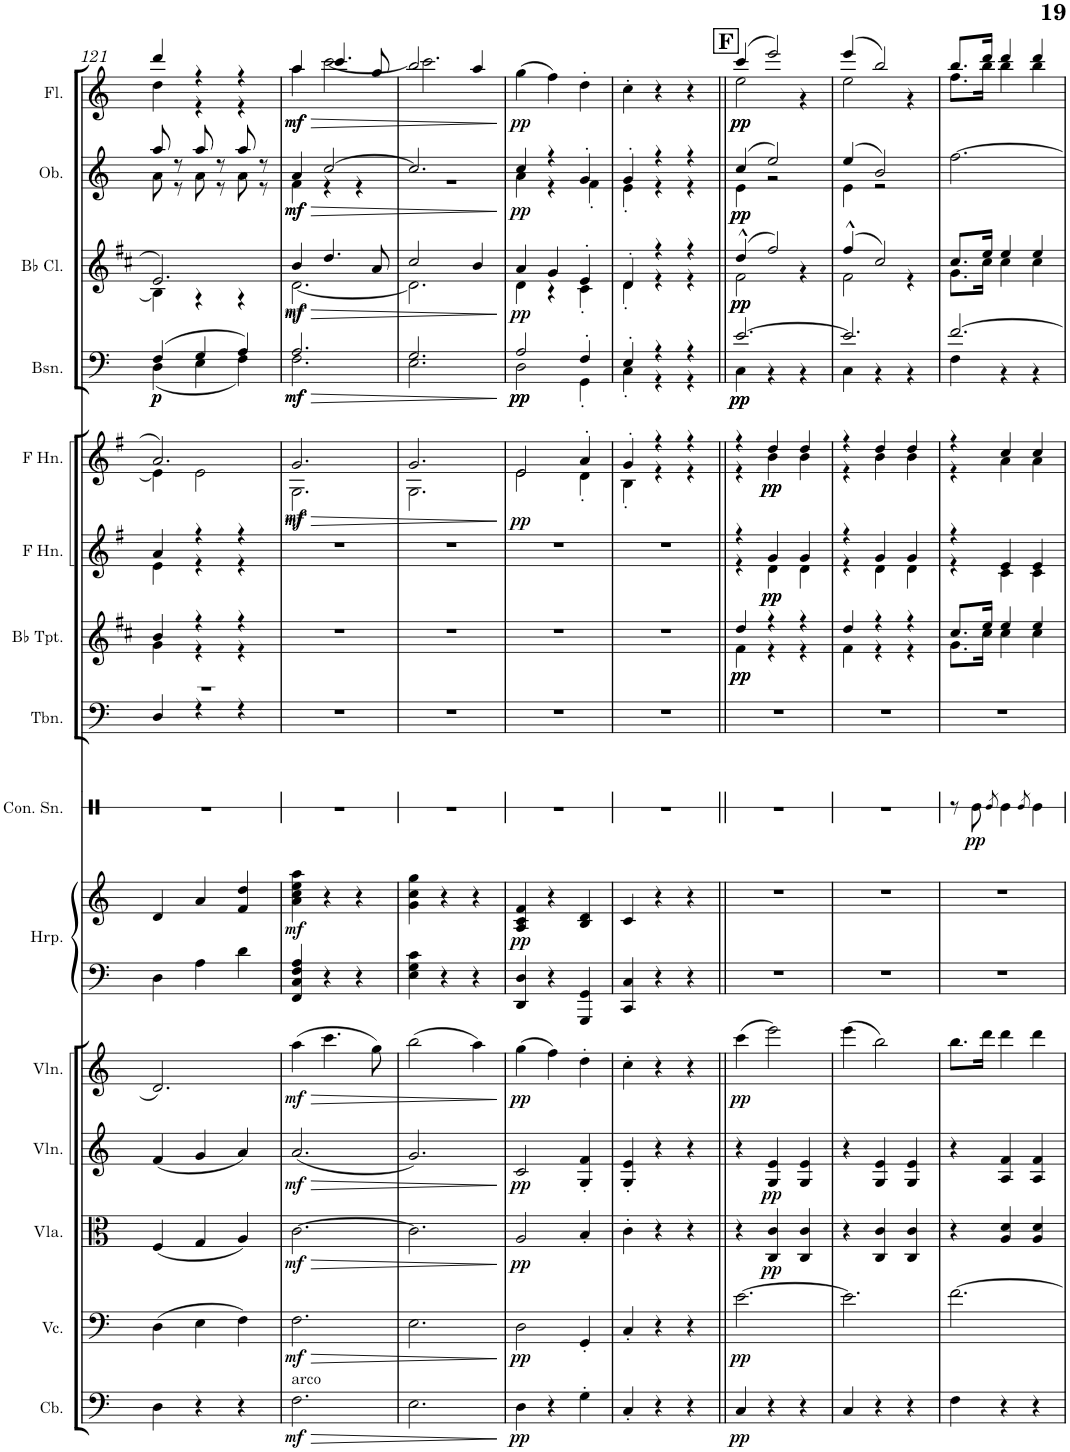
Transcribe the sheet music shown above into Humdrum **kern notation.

**kern	**dynam	**kern	**dynam	**kern	**dynam	**kern	**dynam	**kern	**dynam	**kern	**kern	**dynam	**kern	**kern	**dynam	**kern	**dynam	**kern	**dynam	**kern	**dynam	**kern	**dynam	**kern	**dynam	**kern	**dynam
*part14	*part14	*part13	*part13	*part12	*part12	*part11	*part11	*part10	*part10	*part9	*part9	*part9	*part8	*part7	*part7	*part6	*part6	*part5	*part5	*part4	*part4	*part3	*part3	*part2	*part2	*part1	*part1
*staff15	*staff15	*staff14	*staff14	*staff13	*staff13	*staff12	*staff12	*staff11	*staff11	*staff10	*staff9	*staff9/10	*staff8	*staff7	*staff7	*staff6	*staff6	*staff5	*staff5	*staff4	*staff4	*staff3	*staff3	*staff2	*staff2	*staff1	*staff1
*I"Contrabass	*	*I"Violoncello	*	*I"Viola	*	*I"Violin	*	*I"Violin	*	*I"Harp	*	*	*I"Trombone	*I"Bb Trumpet	*	*I"Horn in F	*	*I"Horn in F	*	*I"Bassoon	*	*I"Bb Clarinet	*	*I"Oboe	*	*I"Flute	*
*I'Cb.	*	*I'Vc.	*	*I'Vla.	*	*I'Vln.	*	*I'Vln.	*	*I'Hrp.	*	*	*I'Tbn.	*I'Bb Tpt.	*	*	*	*	*	*I'Bsn.	*	*I'Bb Cl.	*	*I'Ob.	*	*I'Fl.	*
!!LO:PB:g=z
*clefF4	*	*clefF4	*	*clefC3	*	*clefG2	*	*clefG2	*	*clefF4	*clefG2	*	*clefF4	*clefG2	*	*clefG2	*	*clefG2	*	*clefF4	*	*clefG2	*	*clefG2	*	*clefG2	*
*Trd7c12	*	*	*	*	*	*	*	*	*	*	*	*	*	*Trd1c2	*	*Trd4c7	*	*Trd4c7	*	*	*	*Trd1c2	*	*	*	*	*
*k[]	*	*k[]	*	*k[]	*	*k[]	*	*k[]	*	*k[]	*k[]	*	*k[]	*k[f#c#]	*	*k[f#]	*	*k[f#]	*	*k[]	*	*k[f#c#]	*	*k[]	*	*k[]	*
*M3/4	*	*M3/4	*	*M3/4	*	*M3/4	*	*M3/4	*	*M3/4	*M3/4	*	*M3/4	*M3/4	*	*M3/4	*	*M3/4	*	*M3/4	*	*M3/4	*	*M3/4	*	*M3/4	*
=121	=121	=121	=121	=121	=121	=121	=121	=121	=121	=121	=121	=121	=121	=121	=121	=121	=121	=121	=121	=121	=121	=121	=121	=121	=121	=121	=121
*	*	*	*	*	*	*	*	*	*	*	*	*	*^	*^	*	*^	*	*^	*	*^	*	*^	*	*^	*	*^	*
!	!	!	!	!	!	!	!	!	!	!	!	!	!	!	!	!	!	!	!	!	!	!	!	!	!	!LO:DY:b	!	!	!	!	!	!	!	!	!
!	!	!	!	!	!	!	!	!	!	!	!	!	!	!	!	!	!	!	!	!	!	!	!	!	!	!LO:DY:n=1:b	!	!	!	!	!	!	!	!	!
4D\	.	(4D\	.	(4F/	.	(4f/	.	2.d/	.	4D\	4d/	.	2.r	4D/	4b/	4g\	.	4a/	4e\	.	2.a/	4e\]	.	(4F/	(4D\	p p	2.e/	4B\]	.	8aa/	8a\	.	4ddd/	4dd\	.
.	.	.	.	.	.	.	.	.	.	.	.	.	.	.	.	.	.	.	.	.	.	.	.	.	.	.	.	.	.	8r	8r	.	.	.	.
4r	.	4E\	.	4G/	.	4g/	.	.	.	4A\	4a/	.	.	4r	4r	4r	.	4r	4r	.	.	2e\	.	4G/	4E\	.	.	4r	.	8aa/	8a\	.	4r	4r	.
.	.	.	.	.	.	.	.	.	.	.	.	.	.	.	.	.	.	.	.	.	.	.	.	.	.	.	.	.	.	8r	8r	.	.	.	.
4r	.	4F\)	.	4A/)	.	4a/)	.	.	.	4d\	4f/ 4dd/	.	.	4r	4r	4r	.	4r	4r	.	.	.	.	4A/)	4F\)	.	.	4r	.	8aa/	8a\	.	4r	4r	.
.	.	.	.	.	.	.	.	.	.	.	.	.	.	.	.	.	.	.	.	.	.	.	.	.	.	.	.	.	.	8r	8r	.	.	.	.
*	*	*	*	*	*	*	*	*	*	*	*	*	*v	*v	*	*	*	*v	*v	*	*	*	*	*	*	*	*	*	*	*	*	*	*	*	*
*	*	*	*	*	*	*	*	*	*	*	*	*	*	*v	*v	*	*	*	*	*	*	*	*	*	*	*	*	*	*	*	*	*	*
=122	=122	=122	=122	=122	=122	=122	=122	=122	=122	=122	=122	=122	=122	=122	=122	=122	=122	=122	=122	=122	=122	=122	=122	=122	=122	=122	=122	=122	=122	=122	=122	=122
!LO:TX:a:t=arco	!	!	!	!	!	!	!	!	!	!	!	!	!	!	!	!	!	!	!	!	!	!	!	!	!	!	!	!	!	!	!	!
!	!LO:HP:b	!	!LO:HP:b	!	!LO:HP:b	!	!LO:HP:b	!	!LO:HP:b	!	!	!	!	!	!	!	!	!	!	!LO:HP:b	!	!	!LO:HP:b	!	!	!LO:HP:b	!	!	!LO:HP:b	!	!	!LO:HP:b
!	!LO:DY:n=1:b	!	!LO:DY:n=1:b	!	!LO:DY:n=1:b	!	!LO:DY:n=1:b	!	!LO:DY:n=1:b	!	!	!LO:DY:b	!	!	!	!	!	!	!	!LO:DY:n=1:b	!	!	!	!	!	!	!	!	!	!	!	!
!	!	!	!	!	!	!	!	!	!	!	!	!	!	!	!	!	!	!	!	!LO:DY:n=2:b	!	!	!LO:DY:n=1:b	!	!	!	!	!	!	!	!	!
!	!	!	!	!	!	!	!	!	!	!	!	!	!	!	!	!	!	!	!	!	!	!	!LO:DY:n=2:b	!	!	!LO:DY:n=1:b	!	!	!	!	!	!
!	!	!	!	!	!	!	!	!	!	!	!	!	!	!	!	!	!	!	!	!	!	!	!	!	!	!LO:DY:n=2:b	!	!	!LO:DY:n=1:b	!	!	!
!	!	!	!	!	!	!	!	!	!	!	!	!	!	!	!	!	!	!	!	!	!	!	!	!	!	!	!	!	!LO:DY:n=2:b	!	!	!LO:DY:n=1:b
!	!	!	!	!	!	!	!	!	!	!	!	!	!	!	!	!	!	!	!	!	!	!	!	!	!	!	!	!	!	!	!	!LO:DY:n=2:b
2.F\	> mf	2.F\	> mf	[2.c\	> mf	(2.a/	> mf	(4aa\	> mf	4FF/ 4C/ 4F/ 4A/	4a\ 4cc\ 4ee\ 4aa\	mf	2.r	2.r	.	2.r	.	2.g/	2.G\	> mf mf	2.A/	2.F\	> mf mf	4b/	[2.d\	> mf mf	4a/	4f\	> mf mf	4aa/	4aa\	> mf mf
.	.	.	.	.	.	.	.	4.ccc\	.	4r	4r	.	.	.	.	.	.	.	.	.	.	.	.	4.dd/	.	.	[2cc/	4r	.	4.ccc/	[2ccc\	.
.	.	.	.	.	.	.	.	.	.	4r	4r	.	.	.	.	.	.	.	.	.	.	.	.	.	.	.	.	4r	.	.	.	.
.	.	.	.	.	.	.	.	8gg\)	.	.	.	.	.	.	.	.	.	.	.	.	.	.	.	8a/	.	.	.	.	.	8gg/	.	.
=123	=123	=123	=123	=123	=123	=123	=123	=123	=123	=123	=123	=123	=123	=123	=123	=123	=123	=123	=123	=123	=123	=123	=123	=123	=123	=123	=123	=123	=123	=123	=123	=123
2.E\	.	2.E\	.	2.c\]	.	2.g/)	.	(2bb\	.	4E\ 4G\ 4c\	4g\ 4cc\ 4gg\	.	2.r	2.r	.	2.r	.	2.g/	2.G\	.	2.G/	2.E\	.	2cc#/	2.d\]	.	2.cc/]	2.r	.	2bb/	2.ccc\]	.
.	.	.	.	.	.	.	.	.	.	4r	4r	.	.	.	.	.	.	.	.	.	.	.	.	.	.	.	.	.	.	.	.	.
.	.	.	.	.	.	.	.	4aa\)	.	4r	4r	.	.	.	.	.	.	.	.	.	.	.	.	4b/	.	.	.	.	.	4aa/	.	.
*	*	*	*	*	*	*	*	*	*	*	*	*	*	*	*	*	*	*v	*v	*	*	*	*	*v	*v	*	*v	*v	*	*v	*v	*
*	*	*	*	*	*	*	*	*	*	*	*	*	*	*	*	*	*	*	*	*v	*v	*	*	*	*	*	*	*
.	]	.	]	.	]	.	]	.	]	.	.	.	.	.	.	.	.	.	]	.	]	.	]	.	]	.	]
=124	=124	=124	=124	=124	=124	=124	=124	=124	=124	=124	=124	=124	=124	=124	=124	=124	=124	=124	=124	=124	=124	=124	=124	=124	=124	=124	=124
*	*	*	*	*	*	*	*	*	*	*	*	*	*	*	*	*	*	*^	*	*^	*	*^	*	*^	*	*	*
!	!LO:DY:b	!	!LO:DY:b	!	!LO:DY:b	!	!LO:DY:b	!	!LO:DY:b	!	!	!LO:DY:b	!	!	!	!	!	!	!	!LO:DY:b	!	!	!LO:DY:b	!	!	!	!	!	!	!	!
!	!	!	!	!	!	!	!	!	!	!	!	!	!	!	!	!	!	!	!	!	!	!	!LO:DY:n=1:b	!	!	!LO:DY:b	!	!	!LO:DY:b	!	!LO:DY:b
4D\	pp	2D\	pp	2A/	pp	2c/	pp	(4gg\	pp	4DD/ 4D/	4A/ 4c/ 4f/	pp	2.r	2.r	.	2.r	.	2e/	2e\	pp	2A/	2D\	pp pp	4a/	4d\	pp	4cc/	4a\	pp	(4gg\	pp
4r	.	.	.	.	.	.	.	4ff\)	.	4r	4r	.	.	.	.	.	.	.	.	.	.	.	.	4g/	4r	.	4r	4r	.	4ff\)	.
4G'\	.	4GG'/	.	4B'/	.	4G/' 4f/'	.	4dd'\	.	4GGG/ 4GG/	4B/ 4d/	.	.	.	.	.	.	4a'/	4d'\	.	4F'/	4GG'\	.	4e'/	4c#'\	.	4g'/	4f'\	.	4dd'\	.
=125	=125	=125	=125	=125	=125	=125	=125	=125	=125	=125	=125	=125	=125	=125	=125	=125	=125	=125	=125	=125	=125	=125	=125	=125	=125	=125	=125	=125	=125	=125	=125
4C'/	.	4C'/	.	4c'\	.	4G/' 4e/'	.	4cc'\	.	4CC/ 4C/	4c/	.	2.r	2.r	.	2.r	.	4g'/	4B'\	.	4E'/	4C'\	.	4d'/	4d'\	.	4g'/	4e'\	.	4cc'\	.
4r	.	4r	.	4r	.	4r	.	4r	.	4r	4r	.	.	.	.	.	.	4r	4r	.	4r	4r	.	4r	4r	.	4r	4r	.	4r	.
4r	.	4r	.	4r	.	4r	.	4r	.	4r	4r	.	.	.	.	.	.	4r	4r	.	4r	4r	.	4r	4r	.	4r	4r	.	4r	.
!!LO:REH:place=s1:a:B:cj:fs=14:t=F
=126||	=126||	=126||	=126||	=126||	=126||	=126||	=126||	=126||	=126||	=126||	=126||	=126||	=126||	=126||	=126||	=126||	=126||	=126||	=126||	=126||	=126||	=126||	=126||	=126||	=126||	=126||	=126||	=126||	=126||	=126||	=126||
*	*	*	*	*	*	*	*	*	*	*	*	*	*	*^	*	*^	*	*	*	*	*	*	*	*	*	*	*	*	*	*^	*
!	!LO:DY:b	!	!LO:DY:b	!	!	!	!	!	!LO:DY:b	!	!	!	!	!	!	!LO:DY:b	!	!	!	!	!	!	!	!	!	!	!	!	!	!	!	!	!	!
!	!	!	!	!	!	!	!	!	!	!	!	!	!	!	!	!LO:DY:n=1:b	!	!	!	!	!	!	!	!	!LO:DY:b	!	!	!	!	!	!	!	!	!
!	!	!	!	!	!	!	!	!	!	!	!	!	!	!	!	!	!	!	!	!	!	!	!	!	!LO:DY:n=1:b	!	!	!LO:DY:b	!	!	!	!	!	!
!	!	!	!	!	!	!	!	!	!	!	!	!	!	!	!	!	!	!	!	!	!	!	!	!	!	!	!	!LO:DY:n=1:b	!	!	!LO:DY:b	!	!	!
!	!	!	!	!	!	!	!	!	!	!	!	!	!	!	!	!	!	!	!	!	!	!	!	!	!	!	!	!	!	!	!LO:DY:n=1:b	!	!	!LO:DY:b
!	!	!	!	!	!	!	!	!	!	!	!	!	!	!	!	!	!	!	!	!	!	!	!	!	!	!	!	!	!	!	!	!	!	!LO:DY:n=1:b
4C/	pp	[2.e\	pp	4r	.	4r	.	(4ccc\	pp	2.r	2.r	.	2.r	4dd/	4f#\	pp pp	4r	4r	.	4r	4r	.	[2.e/	4C\	pp pp	(4dd^^/	2f#\	pp pp	(4cc/	4e\	pp pp	(4ccc/	2ee\	pp pp
!	!	!	!	!	!LO:DY:b	!	!LO:DY:b	!	!	!	!	!	!	!	!	!	!	!	!LO:DY:b	!	!	!	!	!	!	!	!	!	!	!	!	!	!	!
!	!	!	!	!	!	!	!	!	!	!	!	!	!	!	!	!	!	!	!LO:DY:n=1:b	!	!	!LO:DY:b	!	!	!	!	!	!	!	!	!	!	!	!
!	!	!	!	!	!	!	!	!	!	!	!	!	!	!	!	!	!	!	!	!	!	!LO:DY:n=1:b	!	!	!	!	!	!	!	!	!	!	!	!
4r	.	.	.	4C/ 4c/	pp	4G/ 4e/	pp	2eee\)	.	.	.	.	.	4r	4r	.	4g/	4d\	pp pp	4dd/	4b\	pp pp	.	4r	.	2ff#/)	.	.	2ee/)	2r	.	2eee/)	.	.
4r	.	.	.	4C/ 4c/	.	4G/ 4e/	.	.	.	.	.	.	.	4r	4r	.	4g/	4d\	.	4dd/	4b\	.	.	4r	.	.	4r	.	.	.	.	.	4r	.
=127	=127	=127	=127	=127	=127	=127	=127	=127	=127	=127	=127	=127	=127	=127	=127	=127	=127	=127	=127	=127	=127	=127	=127	=127	=127	=127	=127	=127	=127	=127	=127	=127	=127	=127
4C/	.	2.e\]	.	4r	.	4r	.	(4eee\	.	2.r	2.r	.	2.r	4dd/	4f#\	.	4r	4r	.	4r	4r	.	2.e/]	4C\	.	(4ff#^^/	2f#\	.	(4ee/	4e\	.	(4eee/	2ee\	.
4r	.	.	.	4C/ 4c/	.	4G/ 4e/	.	2bb\)	.	.	.	.	.	4r	4r	.	4g/	4d\	.	4dd/	4b\	.	.	4r	.	2cc#/)	.	.	2b/)	2r	.	2bb/)	.	.
4r	.	.	.	4C/ 4c/	.	4G/ 4e/	.	.	.	.	.	.	.	4r	4r	.	4g/	4d\	.	4dd/	4b\	.	.	4r	.	.	4r	.	.	.	.	.	4r	.
*	*	*	*	*	*	*	*	*	*	*	*	*	*	*	*	*	*	*	*	*	*	*	*	*	*	*	*	*	*v	*v	*	*	*	*
=128	=128	=128	=128	=128	=128	=128	=128	=128	=128	=128	=128	=128	=128	=128	=128	=128	=128	=128	=128	=128	=128	=128	=128	=128	=128	=128	=128	=128	=128	=128	=128	=128	=128
4F\	.	[2.f\	.	4r	.	4r	.	8.bb\L	.	2.r	2.r	.	2.r	8.cc#/L	8.g\L	.	4r	4r	.	4r	4r	.	[2.f/	4F\	.	8.cc#/L	8.g\L	.	[2.ff\	.	8.bb/L	8.ff\L	.
.	.	.	.	.	.	.	.	16ddd\Jk	.	.	.	.	.	16ee/Jk	16cc#\Jk	.	.	.	.	.	.	.	.	.	.	16ee/Jk	16cc#\Jk	.	.	.	16ddd/Jk	16bb\Jk	.
4r	.	.	.	4A/ 4d/	.	4A/ 4f/	.	4ddd\	.	.	.	.	.	4ee/	4cc#\	.	4e/	4c\	.	4cc/	4a\	.	.	4r	.	4ee/	4cc#\	.	.	.	4ddd/	4bb\	.
4r	.	.	.	4A/ 4d/	.	4A/ 4f/	.	4ddd\	.	.	.	.	.	4ee/	4cc#\	.	4e/	4c\	.	4cc/	4a\	.	.	4r	.	4ee/	4cc#\	.	.	.	4ddd/	4bb\	.
*	*	*	*	*	*	*	*	*	*	*	*	*	*	*v	*v	*	*	*	*	*v	*v	*	*v	*v	*	*v	*v	*	*	*	*v	*v	*
*	*	*	*	*	*	*	*	*	*	*	*	*	*	*	*	*v	*v	*	*	*	*	*	*	*	*	*	*	*
=	=	=	=	=	=	=	=	=	=	=	=	=	=	=	=	=	=	=	=	=	=	=	=	=	=	=	=
*-	*-	*-	*-	*-	*-	*-	*-	*-	*-	*-	*-	*-	*-	*-	*-	*-	*-	*-	*-	*-	*-	*-	*-	*-	*-	*-	*-
